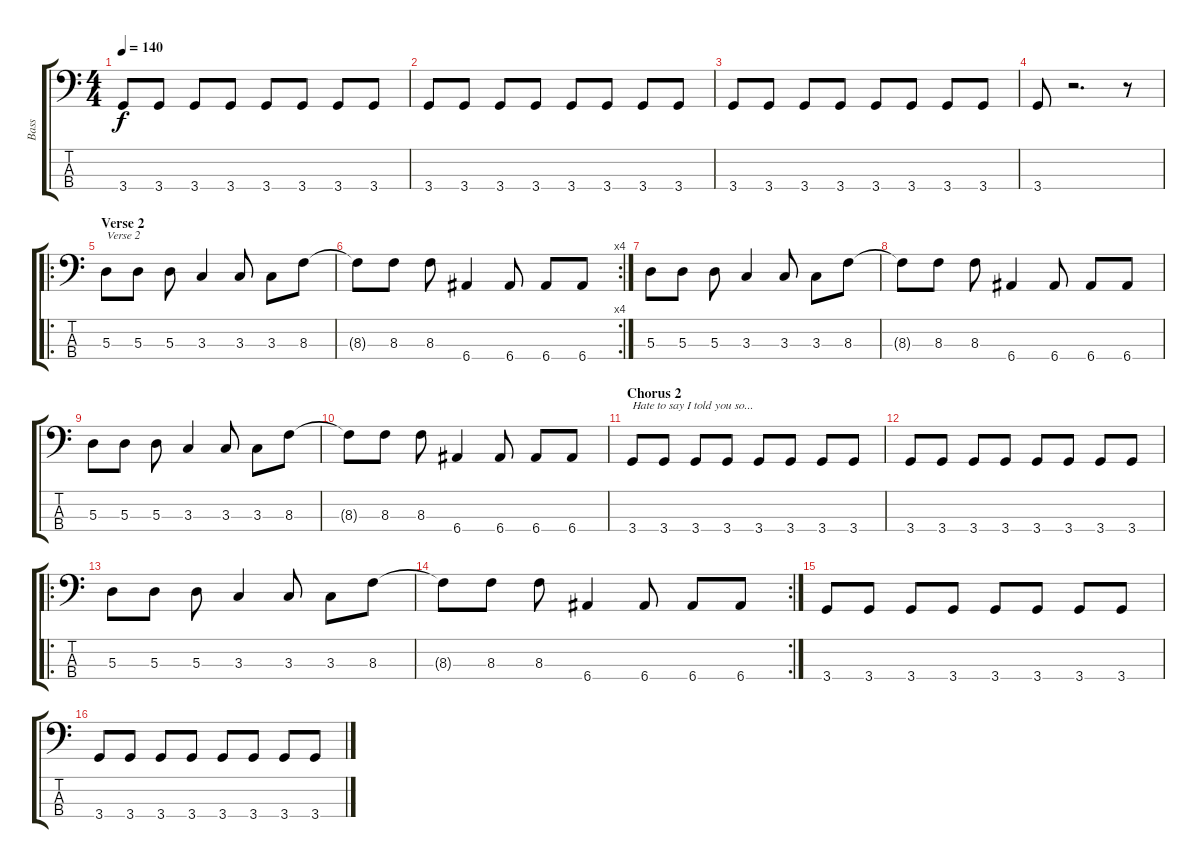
\track ("Bass" "Bass") {instrument electricbassfinger}
\staff {score tabs}
\tuning (G2 D2 A1 E1) {hide}
\ts (4 4)
\tempo 140
\clef f4
\ks c
3.4.8{dy f} 3.4.8 3.4.8 3.4.8 3.4.8 3.4.8 3.4.8 3.4.8 |
3.4.8 3.4.8 3.4.8 3.4.8 3.4.8 3.4.8 3.4.8 3.4.8 |
3.4.8 3.4.8 3.4.8 3.4.8 3.4.8 3.4.8 3.4.8 3.4.8 |
3.4.8 r.2{d} r.8 |
\ro
\section ("" "Verse 2")
5.3.8{txt "Verse 2"} 5.3.8 5.3.8 3.3.4 3.3.8 3.3.8 8.3.8 |
\rc 4
8.3{t}.8 8.3.8 8.3.8 6.4.4 6.4.8 6.4.8 6.4.8 |
5.3.8 5.3.8 5.3.8 3.3.4 3.3.8 3.3.8 8.3.8 |
8.3{t}.8 8.3.8 8.3.8 6.4.4 6.4.8 6.4.8 6.4.8 |
5.3.8 5.3.8 5.3.8 3.3.4 3.3.8 3.3.8 8.3.8 |
8.3{t}.8 8.3.8 8.3.8 6.4.4 6.4.8 6.4.8 6.4.8 |
\section ("" "Chorus 2")
3.4.8{txt "Hate to say I told you so..."} 3.4.8 3.4.8 3.4.8 3.4.8 3.4.8 3.4.8 3.4.8 |
3.4.8 3.4.8 3.4.8 3.4.8 3.4.8 3.4.8 3.4.8 3.4.8 |
\ro
5.3.8 5.3.8 5.3.8 3.3.4 3.3.8 3.3.8 8.3.8 |
\rc 2
8.3{t}.8 8.3.8 8.3.8 6.4.4 6.4.8 6.4.8 6.4.8 |
3.4.8 3.4.8 3.4.8 3.4.8 3.4.8 3.4.8 3.4.8 3.4.8 |
3.4.8 3.4.8 3.4.8 3.4.8 3.4.8 3.4.8 3.4.8 3.4.8
